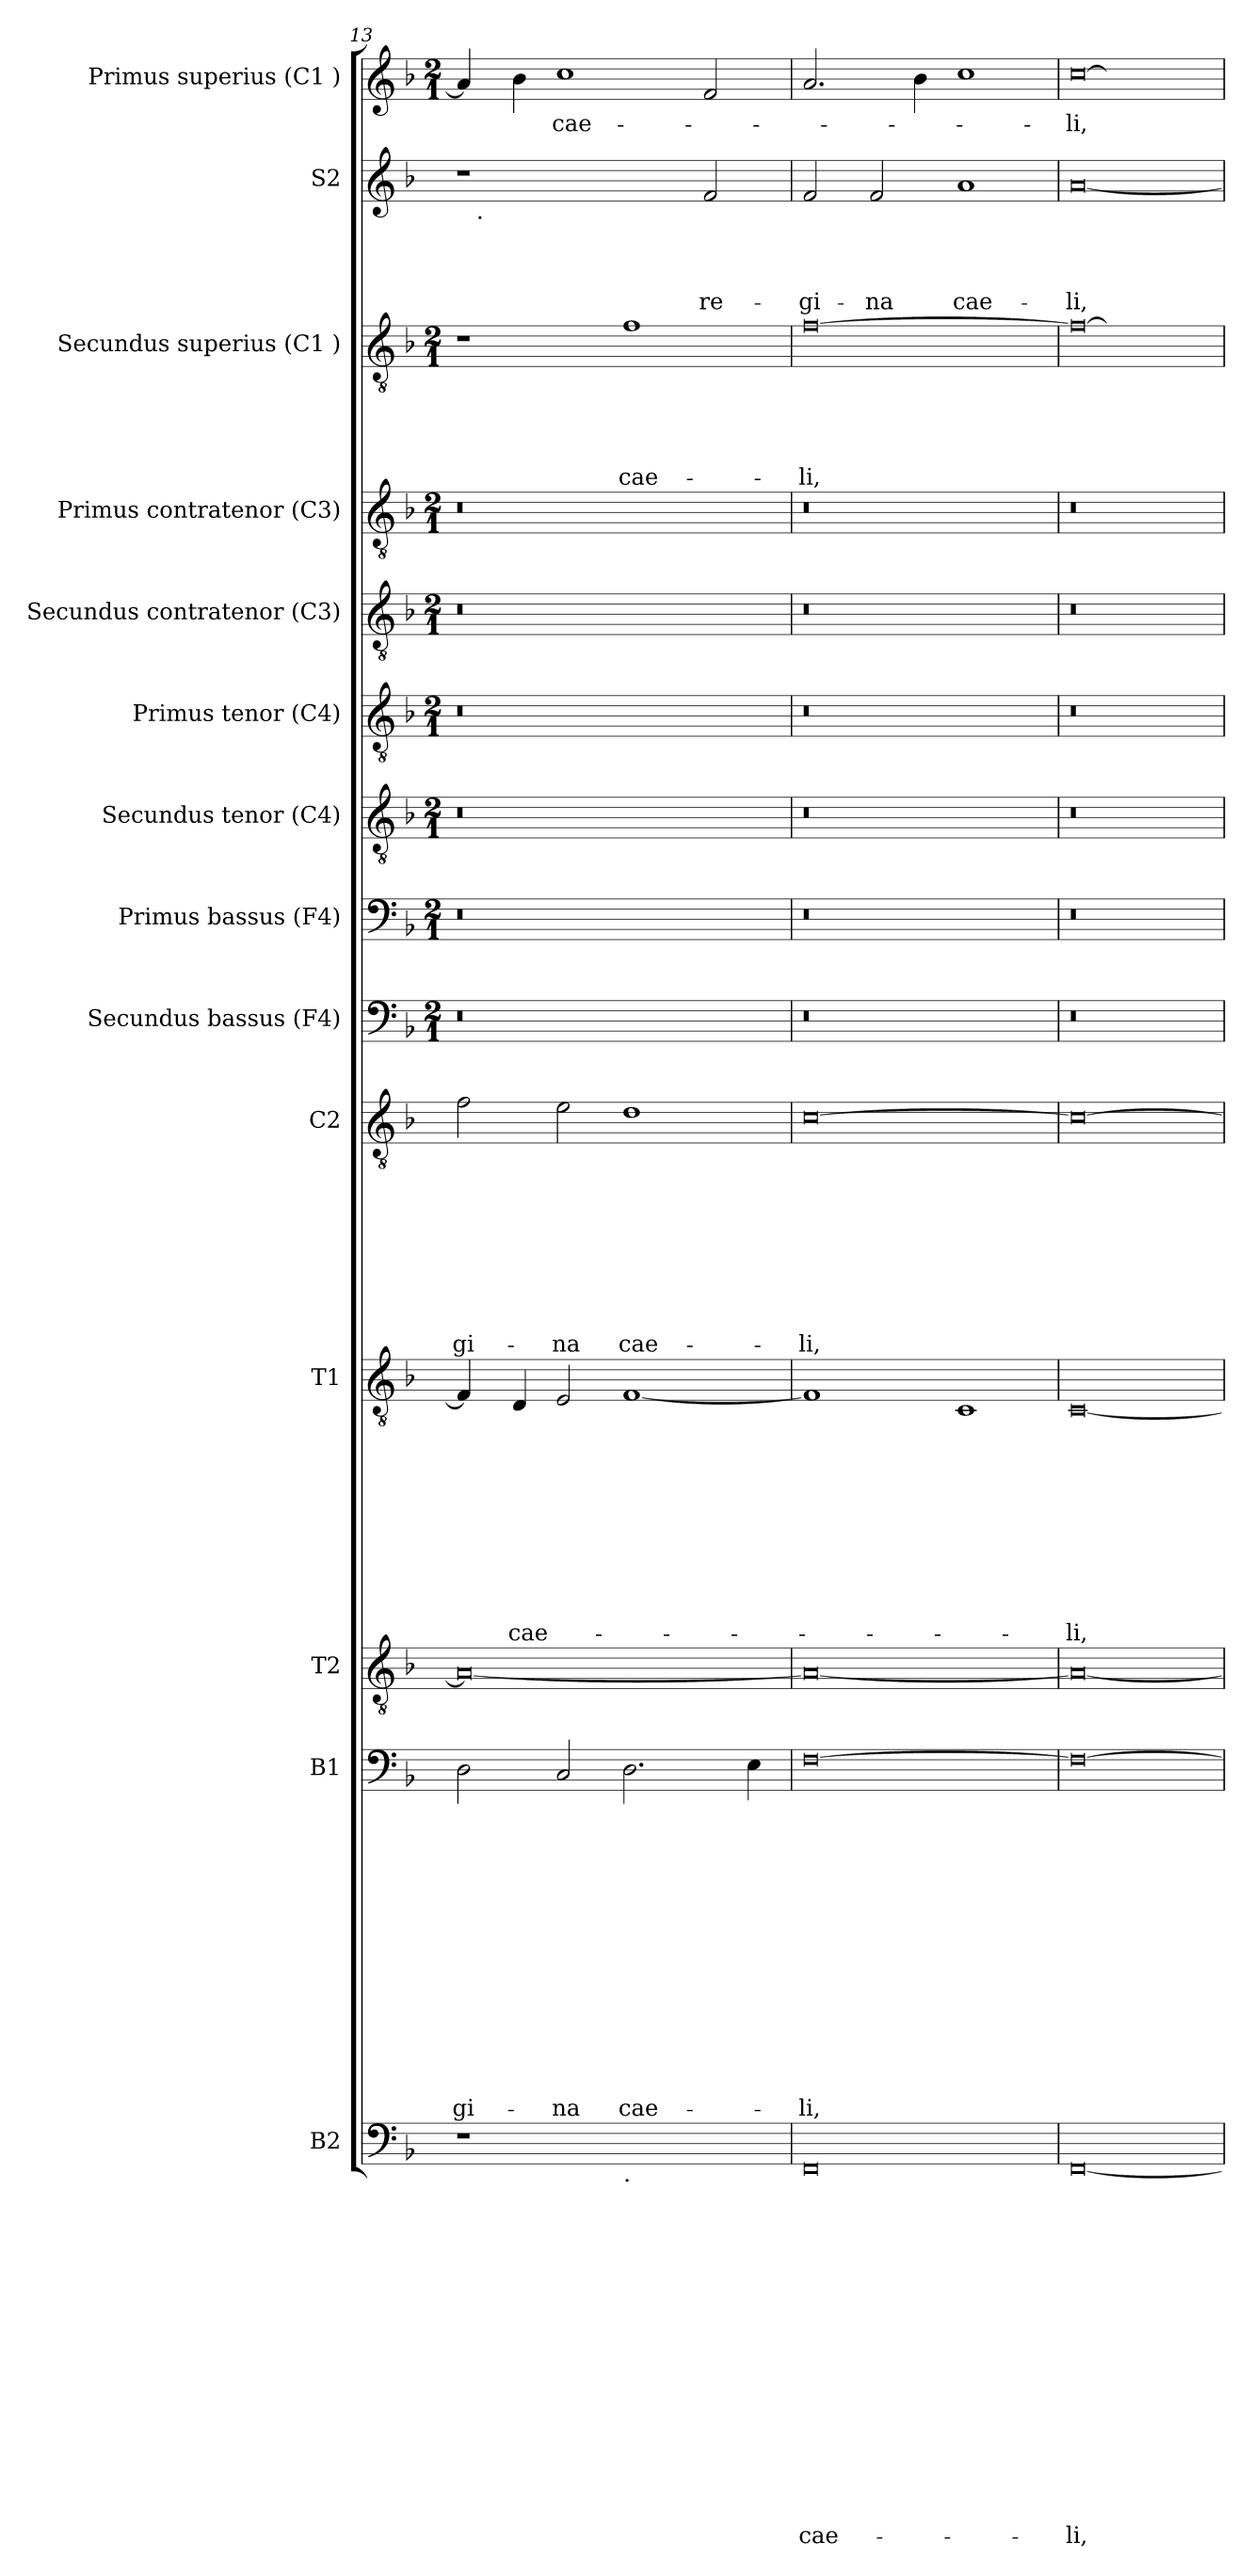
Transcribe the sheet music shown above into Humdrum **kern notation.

**kern	**text	**text	**text	**text	**text	**text	**text	**text	**text	**text	**text	**text	**text	**text	**text	**text	**kern	**text	**text	**text	**text	**text	**text	**text	**text	**text	**text	**text	**text	**text	**text	**kern	**kern	**text	**text	**text	**text	**text	**text	**text	**text	**text	**text	**kern	**text	**text	**text	**text	**text	**text	**text	**text	**text	**kern	**kern	**kern	**kern	**kern	**kern	**kern	**text	**text	**text	**text	**text	**kern	**text	**text	**text	**text	**kern	**text
*part14	*part14	*part14	*part14	*part14	*part14	*part14	*part14	*part14	*part14	*part14	*part14	*part14	*part14	*part14	*part14	*part14	*part13	*part13	*part13	*part13	*part13	*part13	*part13	*part13	*part13	*part13	*part13	*part13	*part13	*part13	*part13	*part12	*part11	*part11	*part11	*part11	*part11	*part11	*part11	*part11	*part11	*part11	*part11	*part10	*part10	*part10	*part10	*part10	*part10	*part10	*part10	*part10	*part10	*part9	*part8	*part7	*part6	*part5	*part4	*part3	*part3	*part3	*part3	*part3	*part3	*part2	*part2	*part2	*part2	*part2	*part1	*part1
*staff14	*staff14	*staff14	*staff14	*staff14	*staff14	*staff14	*staff14	*staff14	*staff14	*staff14	*staff14	*staff14	*staff14	*staff14	*staff14	*staff14	*staff13	*staff13	*staff13	*staff13	*staff13	*staff13	*staff13	*staff13	*staff13	*staff13	*staff13	*staff13	*staff13	*staff13	*staff13	*staff12	*staff11	*staff11	*staff11	*staff11	*staff11	*staff11	*staff11	*staff11	*staff11	*staff11	*staff11	*staff10	*staff10	*staff10	*staff10	*staff10	*staff10	*staff10	*staff10	*staff10	*staff10	*staff9	*staff8	*staff7	*staff6	*staff5	*staff4	*staff3	*staff3	*staff3	*staff3	*staff3	*staff3	*staff2	*staff2	*staff2	*staff2	*staff2	*staff1	*staff1
*I"B2	*	*	*	*	*	*	*	*	*	*	*	*	*	*	*	*	*I"B1	*	*	*	*	*	*	*	*	*	*	*	*	*	*	*I"T2	*I"T1	*	*	*	*	*	*	*	*	*	*	*I"C2	*	*	*	*	*	*	*	*	*	*I"Secundus bassus (F4)	*I"Primus bassus (F4)	*I"Secundus tenor (C4)	*I"Primus tenor (C4)	*I"Secundus contratenor (C3)	*I"Primus contratenor (C3)	*I"Secundus superius (C1 )	*	*	*	*	*	*I"S2	*	*	*	*	*I"Primus superius (C1 )	*
*I'B2	*	*	*	*	*	*	*	*	*	*	*	*	*	*	*	*	*I'B1	*	*	*	*	*	*	*	*	*	*	*	*	*	*	*I'T2	*I'T1	*	*	*	*	*	*	*	*	*	*	*I'C2	*	*	*	*	*	*	*	*	*	*	*	*	*	*	*	*I'C1	*	*	*	*	*	*I'S2	*	*	*	*	*I'S1	*
*clefF4	*	*	*	*	*	*	*	*	*	*	*	*	*	*	*	*	*clefF4	*	*	*	*	*	*	*	*	*	*	*	*	*	*	*clefGv2	*clefGv2	*	*	*	*	*	*	*	*	*	*	*clefGv2	*	*	*	*	*	*	*	*	*	*clefF4	*clefF4	*clefGv2	*clefGv2	*clefGv2	*clefGv2	*clefGv2	*	*	*	*	*	*clefG2	*	*	*	*	*clefG2	*
*	*	*	*	*	*	*	*	*	*	*	*	*	*	*	*	*	*	*	*	*	*	*	*	*	*	*	*	*	*	*	*	*	*	*	*	*	*	*	*	*	*	*	*	*	*	*	*	*	*	*	*	*	*	*ITrd7c12	*	*	*	*	*	*	*	*	*	*	*	*	*	*	*	*	*	*
*k[b-]	*	*	*	*	*	*	*	*	*	*	*	*	*	*	*	*	*k[b-]	*	*	*	*	*	*	*	*	*	*	*	*	*	*	*k[b-]	*k[b-]	*	*	*	*	*	*	*	*	*	*	*k[b-]	*	*	*	*	*	*	*	*	*	*k[b-]	*k[b-]	*k[b-]	*k[b-]	*k[b-]	*k[b-]	*k[b-]	*	*	*	*	*	*k[b-]	*	*	*	*	*k[b-]	*
*F:	*	*	*	*	*	*	*	*	*	*	*	*	*	*	*	*	*F:	*	*	*	*	*	*	*	*	*	*	*	*	*	*	*F:	*F:	*	*	*	*	*	*	*	*	*	*	*F:	*	*	*	*	*	*	*	*	*	*F:	*F:	*F:	*F:	*F:	*F:	*F:	*	*	*	*	*	*F:	*	*	*	*	*F:	*
*	*	*	*	*	*	*	*	*	*	*	*	*	*	*	*	*	*	*	*	*	*	*	*	*	*	*	*	*	*	*	*	*	*	*	*	*	*	*	*	*	*	*	*	*	*	*	*	*	*	*	*	*	*	*M2/1	*M2/1	*M2/1	*M2/1	*M2/1	*M2/1	*M2/1	*	*	*	*	*	*	*	*	*	*	*M2/1	*
=13	=13	=13	=13	=13	=13	=13	=13	=13	=13	=13	=13	=13	=13	=13	=13	=13	=13	=13	=13	=13	=13	=13	=13	=13	=13	=13	=13	=13	=13	=13	=13	=13	=13	=13	=13	=13	=13	=13	=13	=13	=13	=13	=13	=13	=13	=13	=13	=13	=13	=13	=13	=13	=13	=13	=13	=13	=13	=13	=13	=13	=13	=13	=13	=13	=13	=13	=13	=13	=13	=13	=13	=13
!	!	!	!	!	!	!	!	!	!	!	!	!	!	!	!	!	!	!	!	!	!	!	!	!	!	!	!	!	!	!	!LO:LY:b	!	!	!	!	!	!	!	!	!	!	!	!	!	!	!	!	!	!	!	!	!	!LO:LY:b	!	!	!	!	!	!	!	!	!	!	!	!	!	!	!	!	!	!	!
*	*	*	*	*	*	*	*	*	*	*	*	*	*	*	*	*	*	*	*	*	*	*	*	*	*	*	*	*	*	*	*	*	*	*	*	*	*	*	*	*	*	*	*	*	*	*	*	*	*	*	*	*	*	*	*	*	*	*	*	*	*	*	*	*	*	*^	*	*	*	*	*	*
1r	.	.	.	.	.	.	.	.	.	.	.	.	.	.	.	.	2D\	.	.	.	.	.	.	.	.	.	.	.	.	.	-gi-	0A_	4F/]	.	.	.	.	.	.	.	.	.	.	2f\	.	.	.	.	.	.	.	.	-gi-	0r	0r	0r	0r	0r	0r	1r	.	.	.	.	.	1r	16ryy	.	.	.	.	4a/]	.
!	!	!	!	!	!	!	!	!	!	!	!	!	!	!	!	!	!	!	!	!	!	!	!	!	!	!	!	!	!	!	!	!	!	!	!	!	!	!	!	!	!	!	!	!	!	!	!	!	!	!	!	!	!	!	!	!	!	!	!	!	!	!	!	!	!	!	!LO:TX:b:t=.	!	!	!	!	!	!
.	.	.	.	.	.	.	.	.	.	.	.	.	.	.	.	.	.	.	.	.	.	.	.	.	.	.	.	.	.	.	.	.	.	.	.	.	.	.	.	.	.	.	.	.	.	.	.	.	.	.	.	.	.	.	.	.	.	.	.	.	.	.	.	.	.	.	1ryy	.	.	.	.	.	.
!	!	!	!	!	!	!	!	!	!	!	!	!	!	!	!	!	!	!	!	!	!	!	!	!	!	!	!	!	!	!	!	!	!	!	!	!	!	!	!	!	!	!	!LO:LY:b	!	!	!	!	!	!	!	!	!	!	!	!	!	!	!	!	!	!	!	!	!	!	!	!	!	!	!	!	!	!
.	.	.	.	.	.	.	.	.	.	.	.	.	.	.	.	.	.	.	.	.	.	.	.	.	.	.	.	.	.	.	.	.	4D/	.	.	.	.	.	.	.	.	.	cae-	.	.	.	.	.	.	.	.	.	.	.	.	.	.	.	.	.	.	.	.	.	.	.	.	.	.	.	.	4b-\	.
!	!	!	!	!	!	!	!	!	!	!	!	!	!	!	!	!	!	!	!	!	!	!	!	!	!	!	!	!	!	!	!LO:LY:b	!	!	!	!	!	!	!	!	!	!	!	!	!	!	!	!	!	!	!	!	!	!LO:LY:b	!	!	!	!	!	!	!	!	!	!	!	!	!	!	!	!	!	!	!	!LO:LY:b
.	.	.	.	.	.	.	.	.	.	.	.	.	.	.	.	.	2C/	.	.	.	.	.	.	.	.	.	.	.	.	.	-na	.	2E/	.	.	.	.	.	.	.	.	.	.	2e\	.	.	.	.	.	.	.	.	-na	.	.	.	.	.	.	.	.	.	.	.	.	.	.	.	.	.	.	1cc	cae-
!LO:TX:b:t=.	!	!	!	!	!	!	!	!	!	!	!	!	!	!	!	!	!	!	!	!	!	!	!	!	!	!	!	!	!	!	!	!	!	!	!	!	!	!	!	!	!	!	!	!	!	!	!	!	!	!	!	!	!	!	!	!	!	!	!	!	!	!	!	!	!	!	!	!	!	!	!	!	!
!	!	!	!	!	!	!	!	!	!	!	!	!	!	!	!	!	!	!	!	!	!	!	!	!	!	!	!	!	!	!	!LO:LY:b	!	!	!	!	!	!	!	!	!	!	!	!	!	!	!	!	!	!	!	!	!	!LO:LY:b	!	!	!	!	!	!	!	!	!	!	!	!LO:LY:b	!	!	!	!	!	!	!	!
1ryy	.	.	.	.	.	.	.	.	.	.	.	.	.	.	.	.	2.D\	.	.	.	.	.	.	.	.	.	.	.	.	.	cae-	.	[<1F	.	.	.	.	.	.	.	.	.	.	1d	.	.	.	.	.	.	.	.	cae-	.	.	.	.	.	.	1f	.	.	.	.	cae-	2ryy	.	.	.	.	.	.	.
.	.	.	.	.	.	.	.	.	.	.	.	.	.	.	.	.	.	.	.	.	.	.	.	.	.	.	.	.	.	.	.	.	.	.	.	.	.	.	.	.	.	.	.	.	.	.	.	.	.	.	.	.	.	.	.	.	.	.	.	.	.	.	.	.	.	.	2...ryy	.	.	.	.	.	.
!	!	!	!	!	!	!	!	!	!	!	!	!	!	!	!	!	!	!	!	!	!	!	!	!	!	!	!	!	!	!	!	!	!	!	!	!	!	!	!	!	!	!	!	!	!	!	!	!	!	!	!	!	!	!	!	!	!	!	!	!	!	!	!	!	!	!	!	!	!	!	!LO:LY:b	!	!
.	.	.	.	.	.	.	.	.	.	.	.	.	.	.	.	.	.	.	.	.	.	.	.	.	.	.	.	.	.	.	.	.	.	.	.	.	.	.	.	.	.	.	.	.	.	.	.	.	.	.	.	.	.	.	.	.	.	.	.	.	.	.	.	.	.	2f/	.	.	.	.	-re-	2f/	.
.	.	.	.	.	.	.	.	.	.	.	.	.	.	.	.	.	4E\	.	.	.	.	.	.	.	.	.	.	.	.	.	.	.	.	.	.	.	.	.	.	.	.	.	.	.	.	.	.	.	.	.	.	.	.	.	.	.	.	.	.	.	.	.	.	.	.	.	.	.	.	.	.	.	.
=14	=14	=14	=14	=14	=14	=14	=14	=14	=14	=14	=14	=14	=14	=14	=14	=14	=14	=14	=14	=14	=14	=14	=14	=14	=14	=14	=14	=14	=14	=14	=14	=14	=14	=14	=14	=14	=14	=14	=14	=14	=14	=14	=14	=14	=14	=14	=14	=14	=14	=14	=14	=14	=14	=14	=14	=14	=14	=14	=14	=14	=14	=14	=14	=14	=14	=14	=14	=14	=14	=14	=14	=14	=14
!	!	!	!	!	!	!	!	!	!	!	!	!	!	!	!	!LO:LY:b	!	!	!	!	!	!	!	!	!	!	!	!	!	!	!LO:LY:b:rj	!	!	!	!	!	!	!	!	!	!	!	!	!	!	!	!	!	!	!	!	!	!LO:LY:b:rj	!	!	!	!	!	!	!	!	!	!	!	!LO:LY:b:rj	!	!	!	!	!	!LO:LY:b	!	!
*	*	*	*	*	*	*	*	*	*	*	*	*	*	*	*	*	*	*	*	*	*	*	*	*	*	*	*	*	*	*	*	*	*	*	*	*	*	*	*	*	*	*	*	*	*	*	*	*	*	*	*	*	*	*	*	*	*	*	*	*	*	*	*	*	*	*v	*v	*	*	*	*	*	*
0FF	.	.	.	.	.	.	.	.	.	.	.	.	.	.	.	cae-	[>0F	.	.	.	.	.	.	.	.	.	.	.	.	.	-li,	0A_	1F]	.	.	.	.	.	.	.	.	.	.	[>0c	.	.	.	.	.	.	.	.	-li,	0r	0r	0r	0r	0r	0r	[>0f	.	.	.	.	-li,	2f/	.	.	.	-gi-	2.a/	.
!	!	!	!	!	!	!	!	!	!	!	!	!	!	!	!	!	!	!	!	!	!	!	!	!	!	!	!	!	!	!	!	!	!	!	!	!	!	!	!	!	!	!	!	!	!	!	!	!	!	!	!	!	!	!	!	!	!	!	!	!	!	!	!	!	!	!	!	!	!	!LO:LY:b	!	!
.	.	.	.	.	.	.	.	.	.	.	.	.	.	.	.	.	.	.	.	.	.	.	.	.	.	.	.	.	.	.	.	.	.	.	.	.	.	.	.	.	.	.	.	.	.	.	.	.	.	.	.	.	.	.	.	.	.	.	.	.	.	.	.	.	.	2f/	.	.	.	-na	.	.
.	.	.	.	.	.	.	.	.	.	.	.	.	.	.	.	.	.	.	.	.	.	.	.	.	.	.	.	.	.	.	.	.	.	.	.	.	.	.	.	.	.	.	.	.	.	.	.	.	.	.	.	.	.	.	.	.	.	.	.	.	.	.	.	.	.	.	.	.	.	.	4b-\	.
!	!	!	!	!	!	!	!	!	!	!	!	!	!	!	!	!	!	!	!	!	!	!	!	!	!	!	!	!	!	!	!	!	!	!	!	!	!	!	!	!	!	!	!	!	!	!	!	!	!	!	!	!	!	!	!	!	!	!	!	!	!	!	!	!	!	!	!	!	!	!LO:LY:b	!	!
.	.	.	.	.	.	.	.	.	.	.	.	.	.	.	.	.	.	.	.	.	.	.	.	.	.	.	.	.	.	.	.	.	1C	.	.	.	.	.	.	.	.	.	.	.	.	.	.	.	.	.	.	.	.	.	.	.	.	.	.	.	.	.	.	.	.	1a	.	.	.	cae-	1cc	.
=15	=15	=15	=15	=15	=15	=15	=15	=15	=15	=15	=15	=15	=15	=15	=15	=15	=15	=15	=15	=15	=15	=15	=15	=15	=15	=15	=15	=15	=15	=15	=15	=15	=15	=15	=15	=15	=15	=15	=15	=15	=15	=15	=15	=15	=15	=15	=15	=15	=15	=15	=15	=15	=15	=15	=15	=15	=15	=15	=15	=15	=15	=15	=15	=15	=15	=15	=15	=15	=15	=15	=15	=15
!	!	!	!	!	!	!	!	!	!	!	!	!	!	!	!	!LO:LY:b:rj	!	!	!	!	!	!	!	!	!	!	!	!	!	!	!	!	!	!	!	!	!	!	!	!	!	!	!LO:LY:b:rj	!	!	!	!	!	!	!	!	!	!	!	!	!	!	!	!	!	!	!	!	!	!	!	!	!	!	!LO:LY:b:rj	!	!LO:LY:b:rj
[<0FF	.	.	.	.	.	.	.	.	.	.	.	.	.	.	.	-li,	0F_	.	.	.	.	.	.	.	.	.	.	.	.	.	.	0A_	[<0C	.	.	.	.	.	.	.	.	.	-li,	0c_	.	.	.	.	.	.	.	.	.	0r	0r	0r	0r	0r	0r	0f_	.	.	.	.	.	[<0a	.	.	.	-li,	[>0cc	-li,
=	=	=	=	=	=	=	=	=	=	=	=	=	=	=	=	=	=	=	=	=	=	=	=	=	=	=	=	=	=	=	=	=	=	=	=	=	=	=	=	=	=	=	=	=	=	=	=	=	=	=	=	=	=	=	=	=	=	=	=	=	=	=	=	=	=	=	=	=	=	=	=	=
*-	*-	*-	*-	*-	*-	*-	*-	*-	*-	*-	*-	*-	*-	*-	*-	*-	*-	*-	*-	*-	*-	*-	*-	*-	*-	*-	*-	*-	*-	*-	*-	*-	*-	*-	*-	*-	*-	*-	*-	*-	*-	*-	*-	*-	*-	*-	*-	*-	*-	*-	*-	*-	*-	*-	*-	*-	*-	*-	*-	*-	*-	*-	*-	*-	*-	*-	*-	*-	*-	*-	*-	*-
